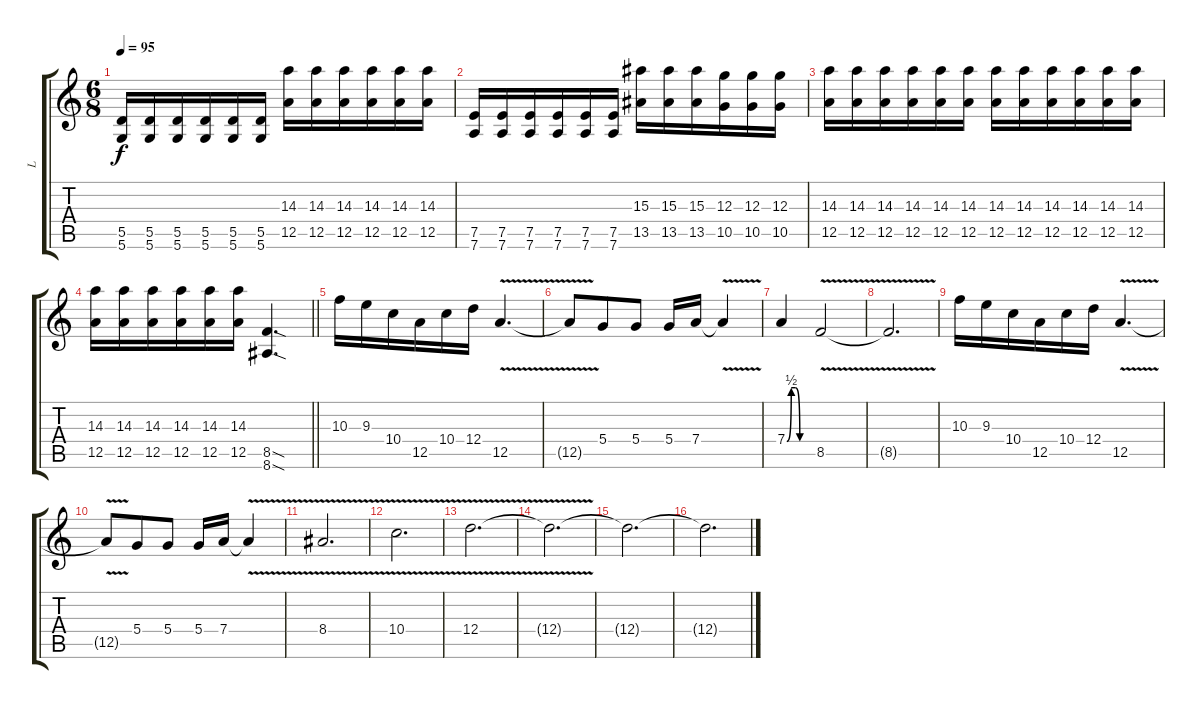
\track ("L" "L") {instrument distortionguitar}
\staff {score tabs}
\tuning (E4 B3 G3 D3 A2 D2) {hide}
\ts (6 8)
\tempo 95
\clef g2
\ks c
(5.5 5.6).16{dy f} (5.5 5.6).16 (5.5 5.6).16 (5.5 5.6).16 (5.5 5.6).16 (5.5 5.6).16 (14.3 12.5).16 (14.3 12.5).16 (14.3 12.5).16 (14.3 12.5).16 (14.3 12.5).16 (14.3 12.5).16 |
(7.5 7.6).16 (7.5 7.6).16 (7.5 7.6).16 (7.5 7.6).16 (7.5 7.6).16 (7.5 7.6).16 (15.3 13.5).16 (15.3 13.5).16 (15.3 13.5).16 (12.3 10.5).16 (12.3 10.5).16 (12.3 10.5).16 |
(14.3 12.5).16{volume 4} (14.3 12.5).16 (14.3 12.5).16 (14.3 12.5).16 (14.3 12.5).16 (14.3 12.5).16 (14.3 12.5).16 (14.3 12.5).16 (14.3 12.5).16 (14.3 12.5).16 (14.3 12.5).16 (14.3 12.5).16 |
\barLineRight lightlight
(14.3 12.5).16 (14.3 12.5).16 (14.3 12.5).16 (14.3 12.5).16 (14.3 12.5).16 (14.3 12.5).16 (8.5{sod} 8.6{sod}).4{d volume 13} |
10.3.16 9.3.16 10.4.16 12.5.16 10.4.16 12.4.16 12.5{v}.4{d} |
12.5{t}.8 5.4.8 5.4.8 5.4.16 7.4.16 7.4{v t}.4 |
7.4{be (custom 0 0 10 2 20 2 30 0 60 0)}.4 8.5{v}.2 |
8.5{t}.2{d} |
10.3.16 9.3.16 10.4.16 12.5.16 10.4.16 12.4.16 12.5{v}.4{d} |
12.5{t}.8 5.4.8 5.4.8 5.4.16 7.4.16 7.4{v t}.4 |
8.4{v}.2{d} |
10.4{v}.2{d} |
12.4{v}.2{d} |
12.4{t}.2{d} |
12.4{t}.2{d} |
12.4{t}.2{d}
